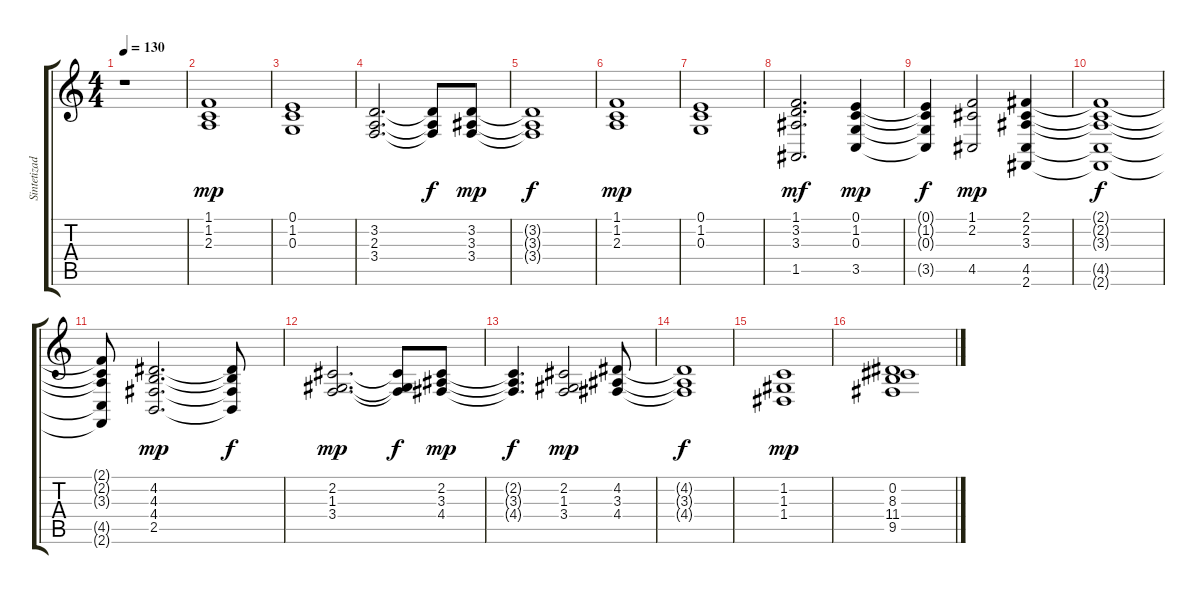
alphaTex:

\track ("Sintetizador I" "Sintetizad") {instrument synthstrings1}
\staff {score tabs}
\tuning (E4 B3 G3 D3 A2 E2) {hide}
\ts (4 4)
\tempo 130
\clef g2
\ks c
r.1{dy mp} |
(1.1 1.2 2.3).1 |
(0.1 1.2 0.3).1 |
(3.2 2.3 3.4).2{d} (3.2{t} 2.3{t} 3.4{t}).8{dy f} (3.2 3.3 3.4).8{dy mp} |
(3.2{t} 3.3{t} 3.4{t}).1{dy f} |
(1.1 1.2 2.3).1{dy mp} |
(0.1 1.2 0.3).1 |
(1.1 3.2 3.3 1.5).2{d dy mf} (0.1 1.2 0.3 3.5).4{dy mp} |
(0.1{t} 1.2{t} 0.3{t} 3.5{t}).4{dy f} (1.1 2.2 4.5).2{dy mp} (2.1 2.2 3.3 4.5 2.6).4 |
(2.1{t} 2.2{t} 3.3{t} 4.5{t} 2.6{t}).1{dy f} |
(2.1{t} 2.2{t} 3.3{t} 4.5{t} 2.6{t}).8 (4.2 4.3 4.4 2.5).2{d dy mp} (4.2{t} 4.3{t} 4.4{t} 2.5{t}).8{dy f} |
(2.2 1.3 3.4).2{d dy mp} (2.2{t} 1.3{t} 3.4{t}).8{dy f} (2.2 3.3 4.4).8{dy mp} |
(2.2{t} 3.3{t} 4.4{t}).4{d dy f} (2.2 1.3 3.4).2{dy mp} (4.2 3.3 4.4).8 |
(4.2{t} 3.3{t} 4.4{t}).1{dy f} |
(1.2 1.3 1.4).1{dy mp} |
(0.2 8.3 11.4 9.5).1
